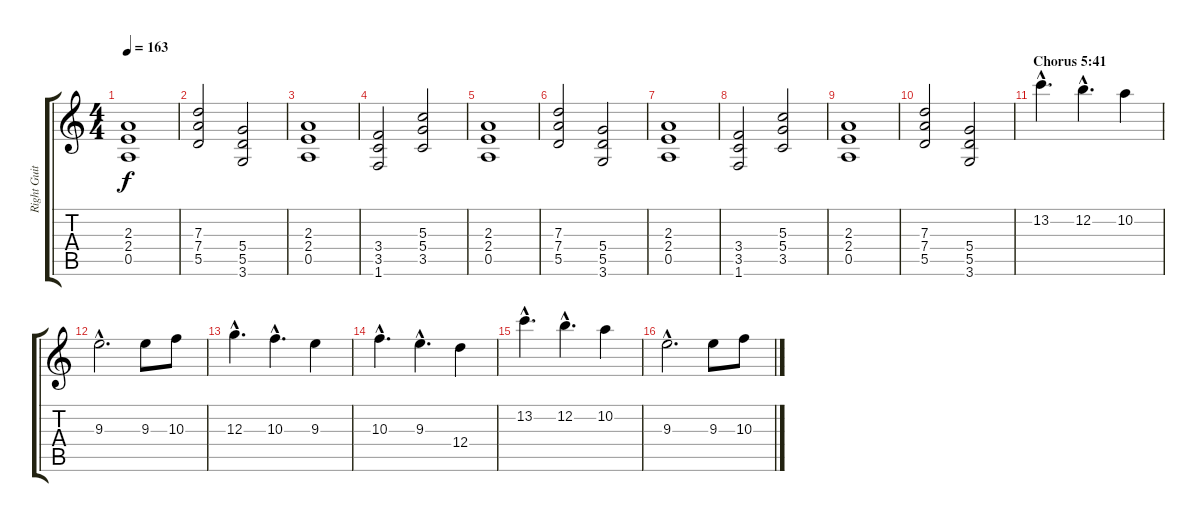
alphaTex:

\track ("Right Guitar" "Right Guit") {instrument distortionguitar}
\staff {score tabs}
\tuning (E4 B3 G3 D3 A2 E2) {hide}
\ts (4 4)
\tempo 163
\clef g2
\ks c
(2.3 2.4 0.5).1{dy f} |
(7.3 7.4 5.5).2 (5.4 5.5 3.6).2 |
(2.3 2.4 0.5).1 |
(3.4 3.5 1.6).2 (5.3 5.4 3.5).2 |
(2.3 2.4 0.5).1 |
(7.3 7.4 5.5).2 (5.4 5.5 3.6).2 |
(2.3 2.4 0.5).1 |
(3.4 3.5 1.6).2 (5.3 5.4 3.5).2 |
(2.3 2.4 0.5).1 |
(7.3 7.4 5.5).2 (5.4 5.5 3.6).2 |
\section ("" "Chorus 5:41")
13.2{hac}.4{d} 12.2{hac}.4{d} 10.2.4 |
9.3{hac}.2{d} 9.3.8 10.3.8 |
12.3{hac}.4{d} 10.3{hac}.4{d} 9.3.4 |
10.3{hac}.4{d} 9.3{hac}.4{d} 12.4.4 |
13.2{hac}.4{d} 12.2{hac}.4{d} 10.2.4 |
9.3{hac}.2{d} 9.3.8 10.3.8
